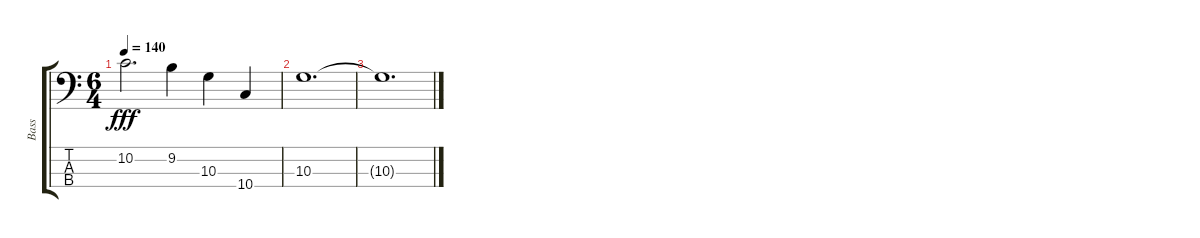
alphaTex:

\track ("Bass" "Bass") {instrument electricbassfinger}
\staff {score tabs}
\tuning (G2 D2 A1 D1) {hide}
\ts (6 4)
\tempo 140
\clef f4
\ks c
10.2.2{d dy fff} 9.2.4 10.3.4 10.4.4 |
10.3.1{d} |
10.3{t}.1{d}
